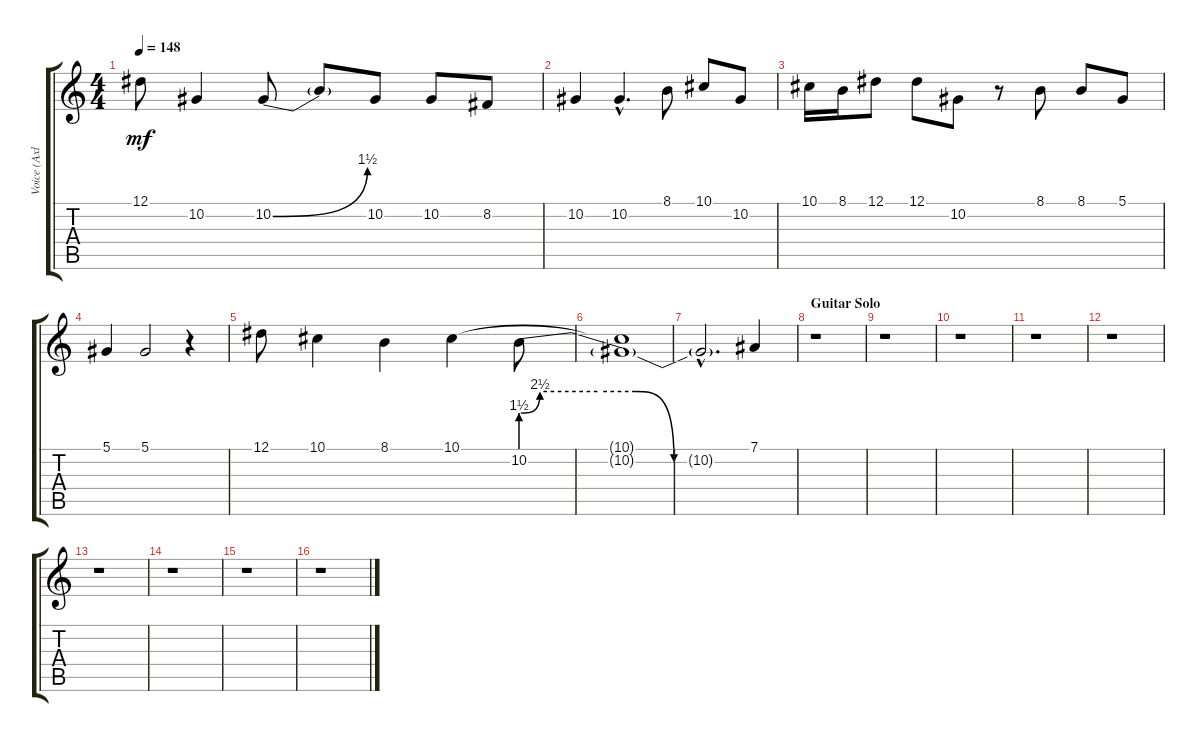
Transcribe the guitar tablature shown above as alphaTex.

\track ("Voice (Axl)" "Voice (Axl") {instrument lead2sawtooth}
\staff {score tabs}
\tuning (Eb4 Bb3 Gb3 Db3 Ab2 Eb2) {hide}
\ts (4 4)
\tempo 148
\clef g2
\ks c
12.1.8{dy mf} 10.2.4 10.2{be (bend 0 0 60 6)}.8 10.2{t}.8 10.2.8 10.2.8 8.2.8 |
10.2.4 10.2{hac}.4{d} 8.1.8 10.1.8 10.2.8 |
10.1.16 8.1.16 12.1.8 12.1.8 10.2.8 r.8 8.1.8 8.1.8 5.1.8 |
5.1.4 5.1.2 r.4 |
12.1.8 10.1.4 8.1.4 10.1.4 10.2{be (custom 0 6 5 10 20 10 30 10 40 0 60 0)}.8 |
(10.1{t} 10.2{t}).1 |
10.2{hac t}.2{d} 7.1.4 |
\section ("" "Guitar Solo")
r.1 |
r.1 |
r.1 |
r.1 |
r.1 |
r.1 |
r.1 |
r.1 |
r.1
